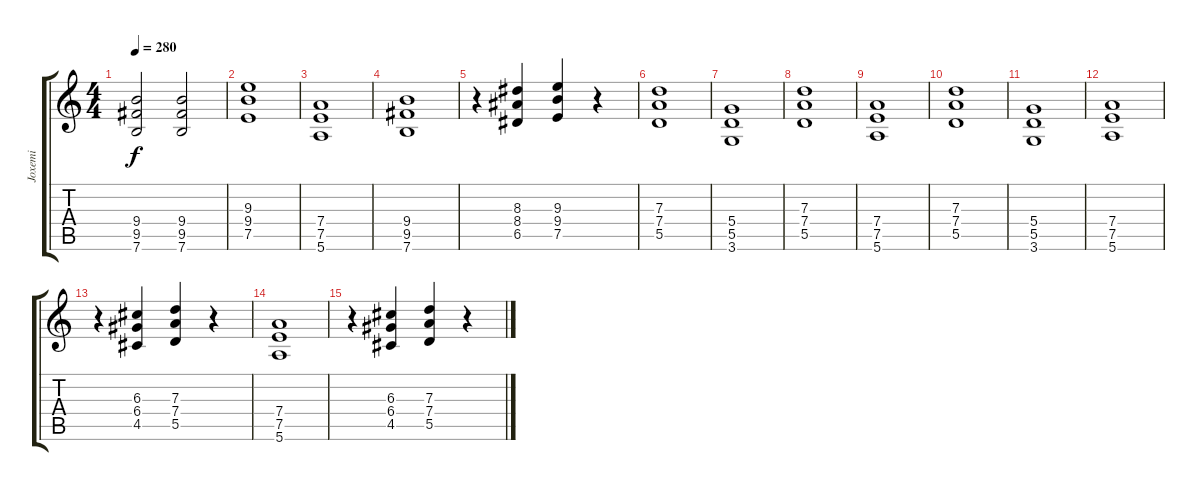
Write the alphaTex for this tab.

\track ("Joxemi" "Joxemi") {instrument overdrivenguitar}
\staff {score tabs}
\tuning (E4 B3 G3 D3 A2 E2) {hide}
\ts (4 4)
\tempo 280
\clef g2
\ks c
(9.4 9.5 7.6).2{dy f} (9.4 9.5 7.6).2 |
(9.3 9.4 7.5).1 |
(7.4 7.5 5.6).1 |
(9.4 9.5 7.6).1 |
r.4 (8.3 8.4 6.5).4 (9.3 9.4 7.5).4 r.4 |
(7.3 7.4 5.5).1 |
(5.4 5.5 3.6).1 |
(7.3 7.4 5.5).1 |
(7.4 7.5 5.6).1 |
(7.3 7.4 5.5).1 |
(5.4 5.5 3.6).1 |
(7.4 7.5 5.6).1 |
r.4 (6.3 6.4 4.5).4 (7.3 7.4 5.5).4 r.4 |
(7.4 7.5 5.6).1 |
r.4 (6.3 6.4 4.5).4 (7.3 7.4 5.5).4 r.4
